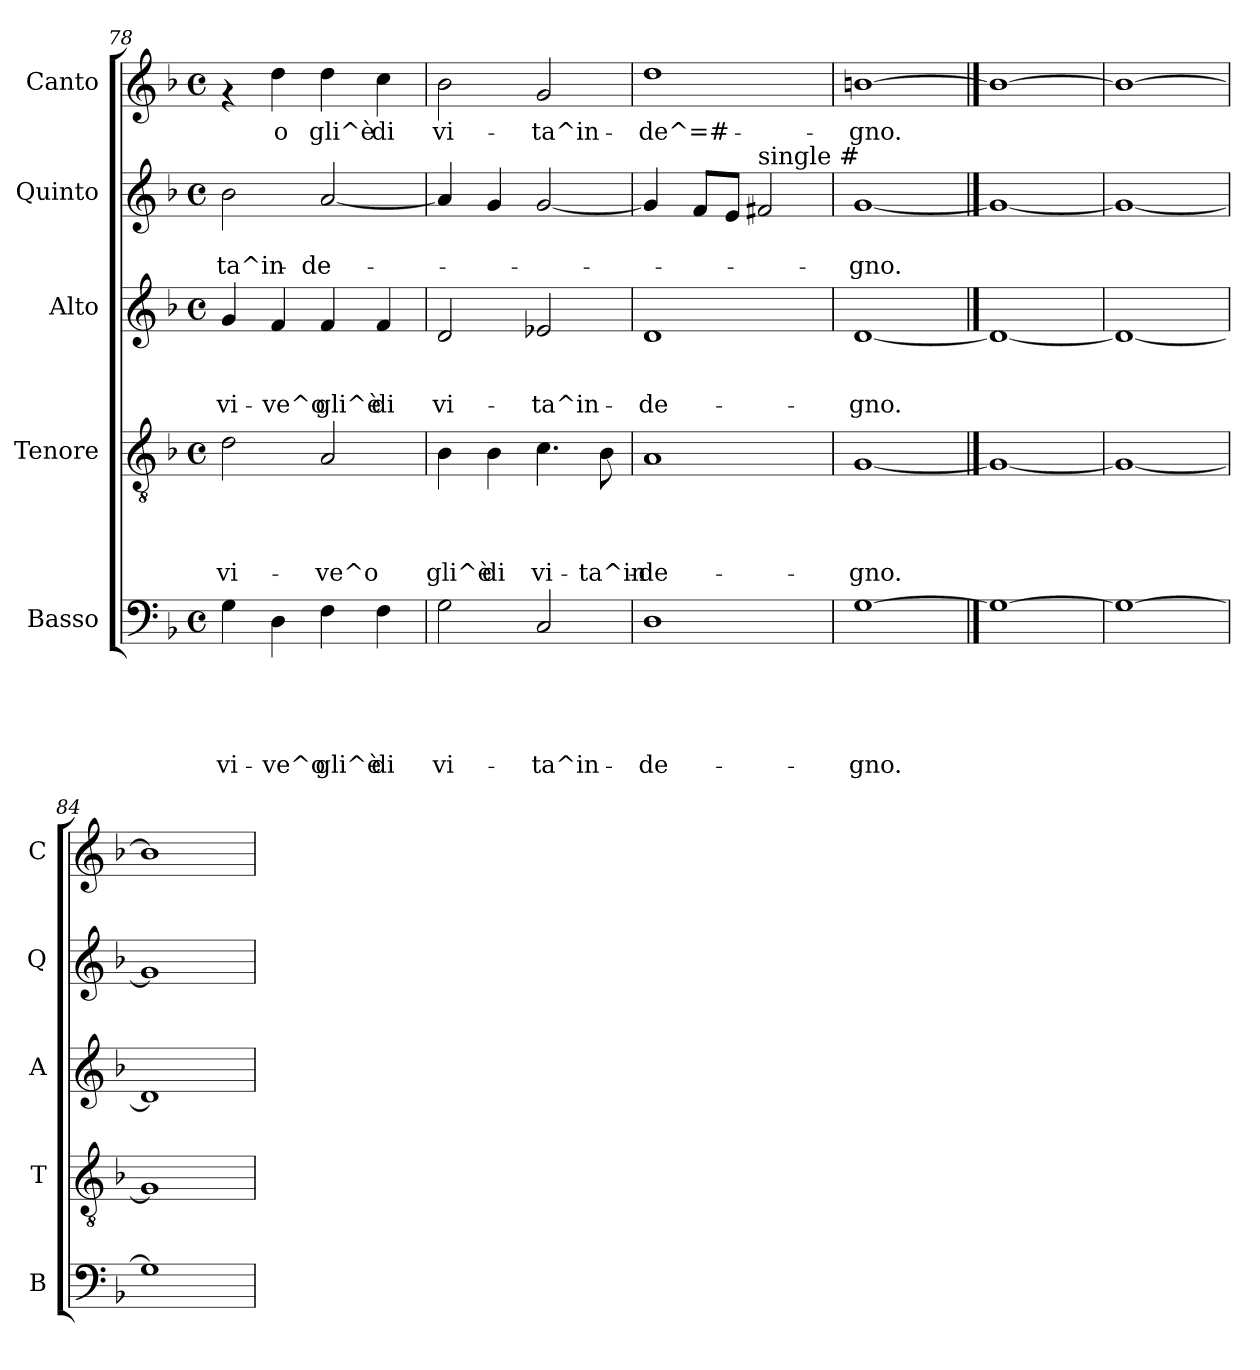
**kern	**text	**text	**text	**text	**text	**kern	**text	**text	**text	**text	**kern	**text	**text	**text	**kern	**text	**text	**kern	**text
*part5	*part5	*part5	*part5	*part5	*part5	*part4	*part4	*part4	*part4	*part4	*part3	*part3	*part3	*part3	*part2	*part2	*part2	*part1	*part1
*staff5	*staff5	*staff5	*staff5	*staff5	*staff5	*staff4	*staff4	*staff4	*staff4	*staff4	*staff3	*staff3	*staff3	*staff3	*staff2	*staff2	*staff2	*staff1	*staff1
*I"Basso	*	*	*	*	*	*I"Tenore	*	*	*	*	*I"Alto	*	*	*	*I"Quinto	*	*	*I"Canto	*
*I'B	*	*	*	*	*	*I'T	*	*	*	*	*I'A	*	*	*	*I'Q	*	*	*I'C	*
*clefF4	*	*	*	*	*	*clefGv2	*	*	*	*	*clefG2	*	*	*	*clefG2	*	*	*clefG2	*
*k[b-]	*	*	*	*	*	*k[b-]	*	*	*	*	*k[b-]	*	*	*	*k[b-]	*	*	*k[b-]	*
*F:	*	*	*	*	*	*F:	*	*	*	*	*F:	*	*	*	*F:	*	*	*F:	*
*M4/4	*	*	*	*	*	*M4/4	*	*	*	*	*M4/4	*	*	*	*M4/4	*	*	*M4/4	*
*met(c)	*	*	*	*	*	*met(c)	*	*	*	*	*met(c)	*	*	*	*met(c)	*	*	*met(c)	*
=78	=78	=78	=78	=78	=78	=78	=78	=78	=78	=78	=78	=78	=78	=78	=78	=78	=78	=78	=78
!	!	!	!	!	!LO:LY:b	!	!	!	!	!LO:LY:b	!	!	!	!LO:LY:b	!	!	!LO:LY:b	!	!
4G\	.	.	.	.	vi-	2d\	.	.	.	vi-	4g/	.	.	vi-	2b-\	.	-ta^in-	4rf	.
!	!	!	!	!	!LO:LY:b	!	!	!	!	!	!	!	!	!LO:LY:b	!	!	!	!	!LO:LY:b
4D\	.	.	.	.	-ve^o	.	.	.	.	.	4f/	.	.	-ve^o	.	.	.	4dd\	o
!	!	!	!	!	!LO:LY:b	!	!	!	!	!LO:LY:b	!	!	!	!LO:LY:b	!	!	!LO:LY:b	!	!LO:LY:b
4F\	.	.	.	.	gli^è	2A/	.	.	.	-ve^o	4f/	.	.	gli^è	[<2a/	.	-de-	4dd\	gli^è
!	!	!	!	!	!LO:LY:b	!	!	!	!	!	!	!	!	!LO:LY:b	!	!	!	!	!LO:LY:b
4F\	.	.	.	.	di	.	.	.	.	.	4f/	.	.	di	.	.	.	4cc\	di
=79	=79	=79	=79	=79	=79	=79	=79	=79	=79	=79	=79	=79	=79	=79	=79	=79	=79	=79	=79
!	!	!	!	!	!LO:LY:b	!	!	!	!	!LO:LY:b	!	!	!	!LO:LY:b	!	!	!	!	!LO:LY:b
2G\	.	.	.	.	vi-	4B-\	.	.	.	gli^è	2d/	.	.	vi-	4a/]	.	.	2b-\	vi-
!	!	!	!	!	!	!	!	!	!	!LO:LY:b	!	!	!	!	!	!	!	!	!
.	.	.	.	.	.	4B-\	.	.	.	di	.	.	.	.	4g/	.	.	.	.
!	!	!	!	!	!LO:LY:b	!	!	!	!	!LO:LY:b	!	!	!	!LO:LY:b	!	!	!	!	!LO:LY:b
2C/	.	.	.	.	-ta^in-	4.c\	.	.	.	vi-	2e-X/	.	.	-ta^in-	[<2g/	.	.	2g/	-ta^in-
!	!	!	!	!	!	!	!	!	!	!LO:LY:b	!	!	!	!	!	!	!	!	!
.	.	.	.	.	.	8B-\	.	.	.	-ta^in-	.	.	.	.	.	.	.	.	.
=80	=80	=80	=80	=80	=80	=80	=80	=80	=80	=80	=80	=80	=80	=80	=80	=80	=80	=80	=80
!	!	!	!	!	!LO:LY:b	!	!	!	!	!LO:LY:b	!	!	!	!LO:LY:b	!	!	!	!	!LO:LY:b
1D	.	.	.	.	-de-	1A	.	.	.	-de-	1d	.	.	-de-	4g/]	.	.	1dd	-de^=#-
.	.	.	.	.	.	.	.	.	.	.	.	.	.	.	8f/L	.	.	.	.
.	.	.	.	.	.	.	.	.	.	.	.	.	.	.	8e/J	.	.	.	.
!	!	!	!	!	!	!	!	!	!	!	!	!	!	!	!LO:TX:a:t=single #	!	!	!	!
.	.	.	.	.	.	.	.	.	.	.	.	.	.	.	2f#/	.	.	.	.
=81	=81	=81	=81	=81	=81	=81	=81	=81	=81	=81	=81	=81	=81	=81	=81	=81	=81	=81	=81
!	!	!	!	!	!LO:LY:b	!	!	!	!	!LO:LY:b	!	!	!	!LO:LY:b	!	!	!LO:LY:b	!	!LO:LY:b
[1G	.	.	.	.	-gno.	[1G	.	.	.	-gno.	[1d	.	.	-gno.	[1g	.	-gno.	[1bn	-gno.
==82	==82	==82	==82	==82	==82	==82	==82	==82	==82	==82	==82	==82	==82	==82	==82	==82	==82	==82	==82
1G_	.	.	.	.	.	1G_	.	.	.	.	1d_	.	.	.	1g_	.	.	1b_	.
=83	=83	=83	=83	=83	=83	=83	=83	=83	=83	=83	=83	=83	=83	=83	=83	=83	=83	=83	=83
1G_	.	.	.	.	.	1G_	.	.	.	.	1d_	.	.	.	1g_	.	.	1b_	.
=84	=84	=84	=84	=84	=84	=84	=84	=84	=84	=84	=84	=84	=84	=84	=84	=84	=84	=84	=84
1G]	.	.	.	.	.	1G]	.	.	.	.	1d]	.	.	.	1g]	.	.	1b]	.
=	=	=	=	=	=	=	=	=	=	=	=	=	=	=	=	=	=	=	=
*-	*-	*-	*-	*-	*-	*-	*-	*-	*-	*-	*-	*-	*-	*-	*-	*-	*-	*-	*-
